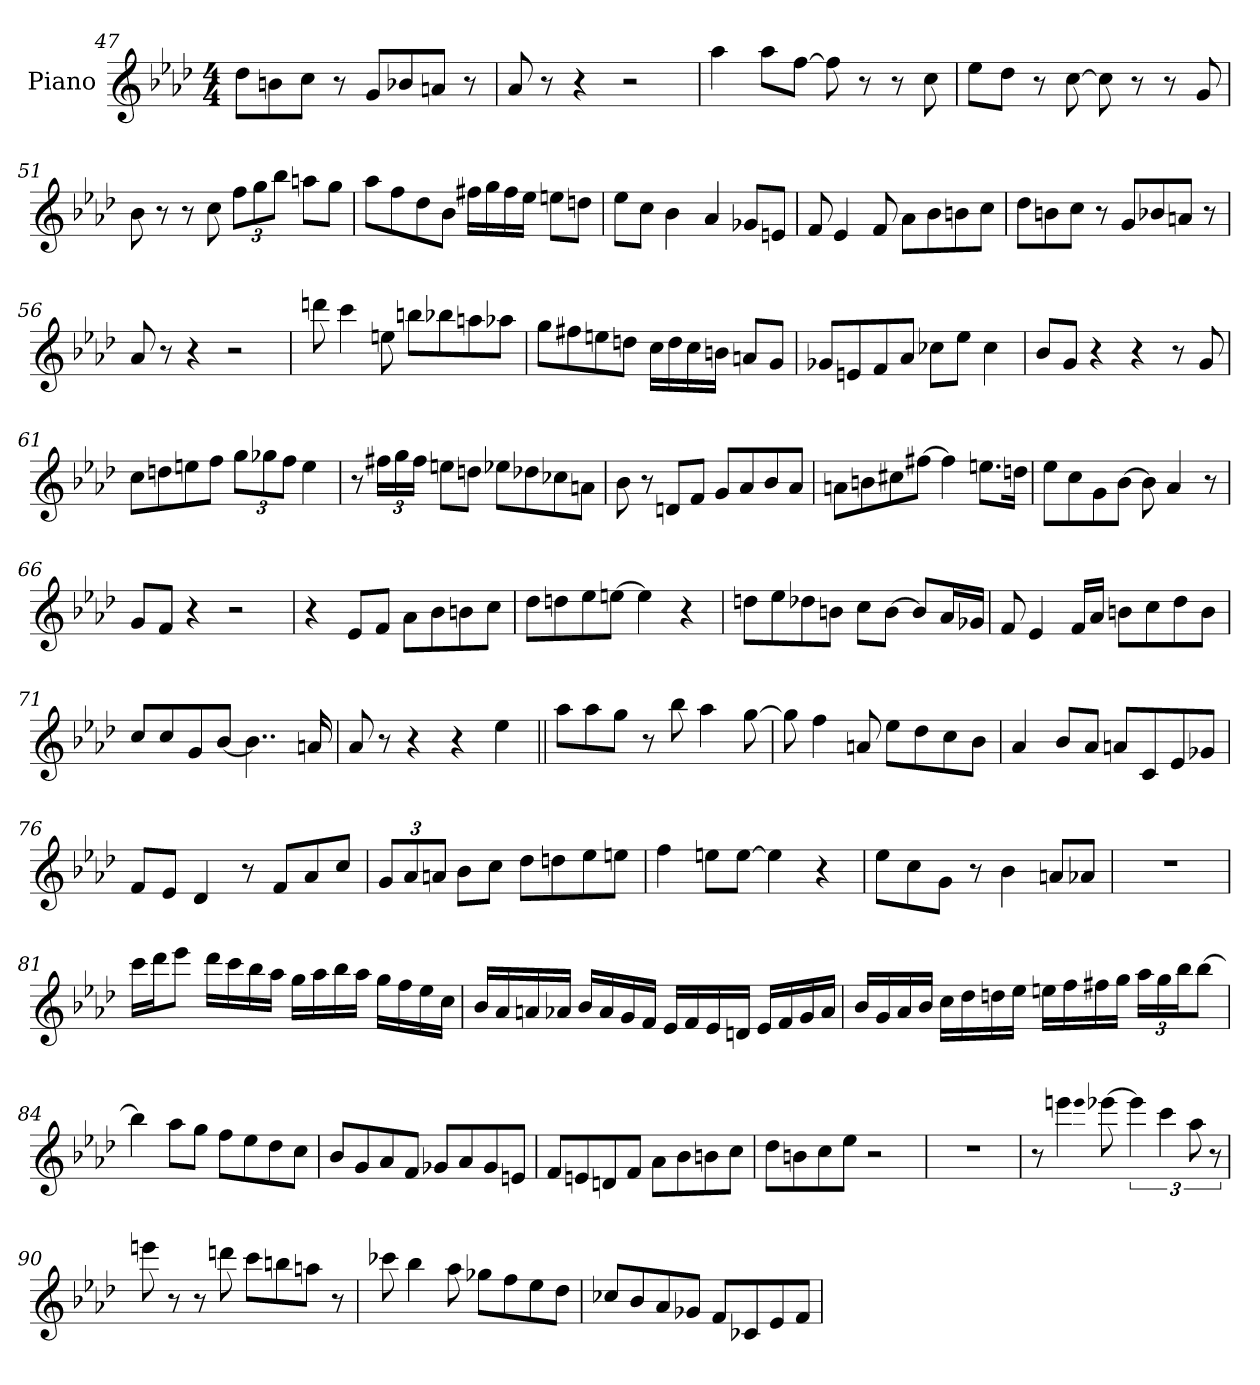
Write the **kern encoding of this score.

**kern
*part1
*staff1
*I"Piano
*I'Pno
*clefG2
*k[b-e-a-d-]
*A-:
*M4/4
=47
8dd-\L
8bn\
8cc\J
8r
8g/L
8b-X/
8an/J
8r
=48
8a-/
8r
4r
2r
=49
4aa-\
8aa-\L
[8ff\J
8ff\]
8r
8r
8cc\
=50
8ee-\L
8dd-\J
8r
[8cc\
8cc\]
8r
8r
8g/
=51
8b-\
8r
8r
8cc\
12ff\L
12gg\
12bb-\J
8aan\L
8gg\J
=52
8aa-\L
8ff\
8dd-\
8b-\J
16ff#X\LL
16gg\
16ff#\
16ee-\JJ
8een\L
8ddn\J
=53
8ee-\L
8cc\J
4b-\
4a-/
8g-X/L
8en/J
=54
8f/
4e-/
8f/
8a-\L
8b-\
8bn\
8cc\J
=55
8dd-\L
8bn\
8cc\J
8r
8g/L
8b-X/
8an/J
8r
=56
8a-/
8r
4r
2r
=57
8dddn\
4ccc\
8een\
8bbn\L
8bb-X\
8aan\
8aa-X\J
=58
8gg\L
8ff#X\
8een\
8ddn\J
16cc\LL
16dd\
16cc\
16bn\JJ
8an/L
8g/J
=59
8g-X/L
8en/
8f/
8a-/J
8cc-X\L
8ee-\J
4cc-\
=60
8b-/L
8g/J
4r
4r
8r
8g/
=61
8cc\L
8ddn\
8een\
8ff\J
12gg\L
12gg-X\
12ff\J
4ee\
=62
8r
24ff#X\LL
24gg\
24ff#\JJ
8een\L
8ddn\J
8ee-X\L
8dd-X\
8cc-X\
8an\J
=63
8b-\
8r
8dn/L
8f/J
8g/L
8a-/
8b-/
8a-/J
=64
8an\L
8bn\
8cc#X\
[8ff#X\J
4ff#\]
8.een\L
16ddn\Jk
=65
8ee-\L
8cc\
8g\
[8b-\J
8b-\]
4a-/
8r
=66
8g/L
8f/J
4r
2r
=67
4r
8e-/L
8f/J
8a-\L
8b-\
8bn\
8cc\J
=68
8dd-\L
8ddn\
8ee-\
[8een\J
4ee\]
4r
=69
8ddn\L
8ee-\
8dd-X\
8bn\J
8cc\L
[8b\J
8b/L]
16a-/L
16g-X/JJ
=70
8f/
4e-/
16f/LL
16a-/JJ
8bn\L
8cc\
8dd-\
8b\J
=71
8cc/L
8cc/
8g/
[8b-/J
4..b-\]
16an/
=72
8a-/
8r
4r
4r
4ee-\
=73||
8aa-\L
8aa-\
8gg\J
8r
8bb-\
4aa-\
[8gg\
=74
8gg\]
4ff\
8an/
8ee-\L
8dd-\
8cc\
8b-\J
=75
4a-/
8b-/L
8a-/J
8an/L
8c/
8e-/
8g-X/J
=76
8f/L
8e-/J
4d-/
8r
8f/L
8a-/
8cc/J
=77
12g/L
12a-/
12an/J
8b-\L
8cc\J
8dd-\L
8ddn\
8ee-\
8een\J
=78
4ff\
8een\L
[8ee\J
4ee\]
4r
=79
8ee-\L
8cc\
8g\J
8r
4b-\
8an/L
8a-X/J
=80
1r
=81
16ccc\LL
16ddd-\J
8eee-\J
16ddd-\LL
16ccc\
16bb-\
16aa-\JJ
16gg\LL
16aa-\
16bb-\
16aa-\JJ
16gg\LL
16ff\
16ee-\
16cc\JJ
=82
16b-/LL
16a-/
16an/
16a-X/JJ
16b-/LL
16a-/
16g/
16f/JJ
16e-/LL
16f/
16e-/
16dn/JJ
16e-/LL
16f/
16g/
16a-/JJ
=83
16b-/LL
16g/
16a-/
16b-/JJ
16cc\LL
16dd-\
16ddn\
16ee-\JJ
16een\LL
16ff\
16ff#X\
16gg\JJ
24aa-\LL
24gg\
24bb-\J
[8bb-\J
=84
4bb-\]
8aa-\L
8gg\J
8ff\L
8ee-\
8dd-\
8cc\J
=85
8b-/L
8g/
8a-/
8f/J
8g-X/L
8a-/
8g-/
8en/J
=86
8f/L
8en/
8dn/
8f/J
8a-\L
8b-\
8bn\
8cc\J
=87
8dd-\L
8bn\
8cc\
8ee-\J
2r
=88
1r
=89
8r
4eeen\
qeee
[8eee-X\
6eee-\]
6ccc\
12aa-\
12r
=90
8eeen\
8r
8r
8dddn\
8ccc\L
8bbn\
8aan\J
8r
=91
8ccc-X\
4bb-\
8aa-\
8gg-X\L
8ff\
8ee-\
8dd-\J
=92
8cc-X/L
8b-/
8a-/
8g-X/J
8f/L
8c-X/
8e-/
8f/J
=
*-
